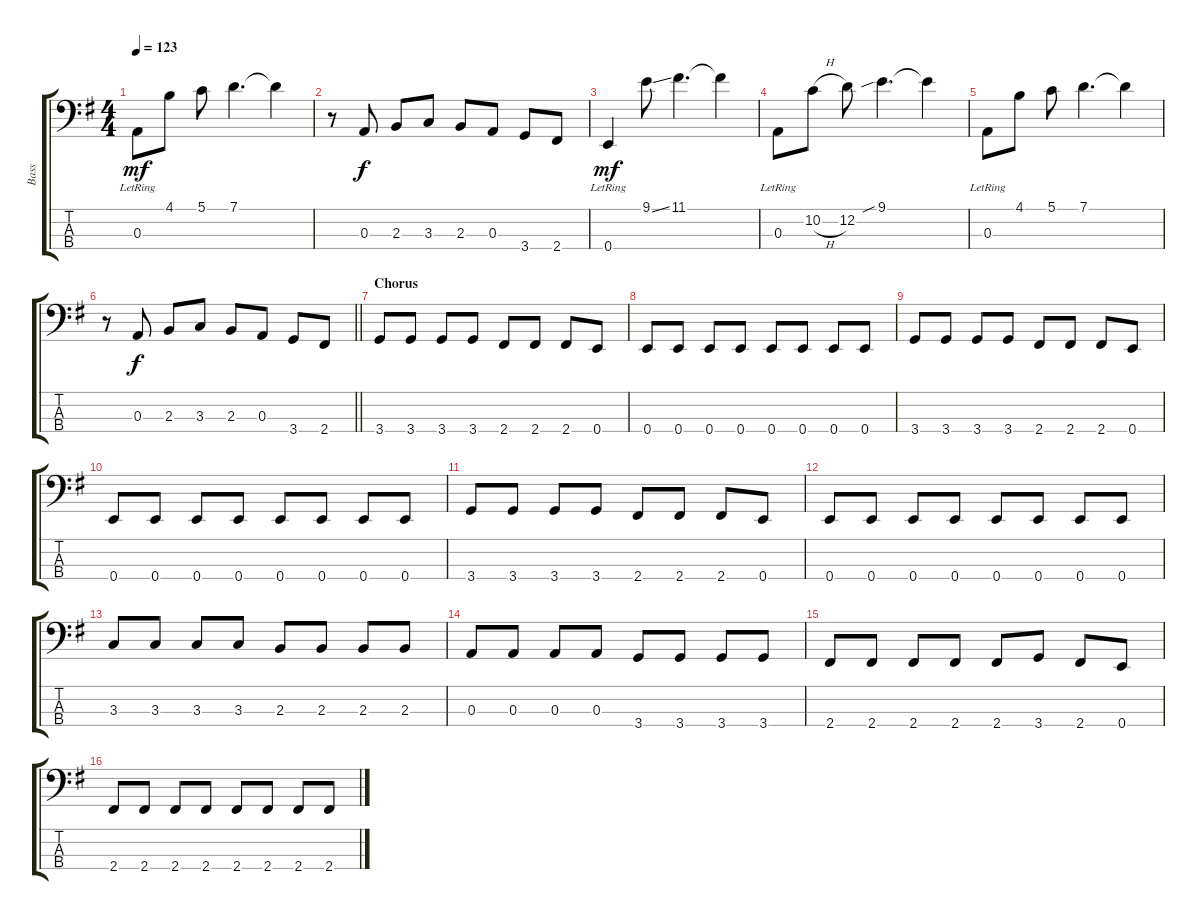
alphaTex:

\track ("Bass" "Bass") {instrument electricbassfinger}
\staff {score tabs}
\tuning (G2 D2 A1 E1) {hide}
\ts (4 4)
\tempo 123
\clef f4
\ks g
0.3{lr}.8{dy mf} 4.1.8 5.1.8 7.1.4{d} 7.1{t}.4 |
r.8 0.3.8{dy f} 2.3.8 3.3.8 2.3.8 0.3.8 3.4.8 2.4.8 |
0.4{lr}.4{dy mf} 9.1{ss}.8 11.1.4{d} 11.1{t}.4 |
0.3{lr}.8 10.2{h}.8 12.2.8 9.1{sib}.4{d} 9.1{t}.4 |
0.3{lr}.8 4.1.8 5.1.8 7.1.4{d} 7.1{t}.4 |
\barLineRight lightlight
r.8 0.3.8{dy f} 2.3.8 3.3.8 2.3.8 0.3.8 3.4.8 2.4.8 |
\section ("" "Chorus")
3.4.8 3.4.8 3.4.8 3.4.8 2.4.8 2.4.8 2.4.8 0.4.8 |
0.4.8 0.4.8 0.4.8 0.4.8 0.4.8 0.4.8 0.4.8 0.4.8 |
3.4.8 3.4.8 3.4.8 3.4.8 2.4.8 2.4.8 2.4.8 0.4.8 |
0.4.8 0.4.8 0.4.8 0.4.8 0.4.8 0.4.8 0.4.8 0.4.8 |
3.4.8 3.4.8 3.4.8 3.4.8 2.4.8 2.4.8 2.4.8 0.4.8 |
0.4.8 0.4.8 0.4.8 0.4.8 0.4.8 0.4.8 0.4.8 0.4.8 |
3.3.8 3.3.8 3.3.8 3.3.8 2.3.8 2.3.8 2.3.8 2.3.8 |
0.3.8 0.3.8 0.3.8 0.3.8 3.4.8 3.4.8 3.4.8 3.4.8 |
2.4.8 2.4.8 2.4.8 2.4.8 2.4.8 3.4.8 2.4.8 0.4.8 |
2.4.8 2.4.8 2.4.8 2.4.8 2.4.8 2.4.8 2.4.8 2.4.8
